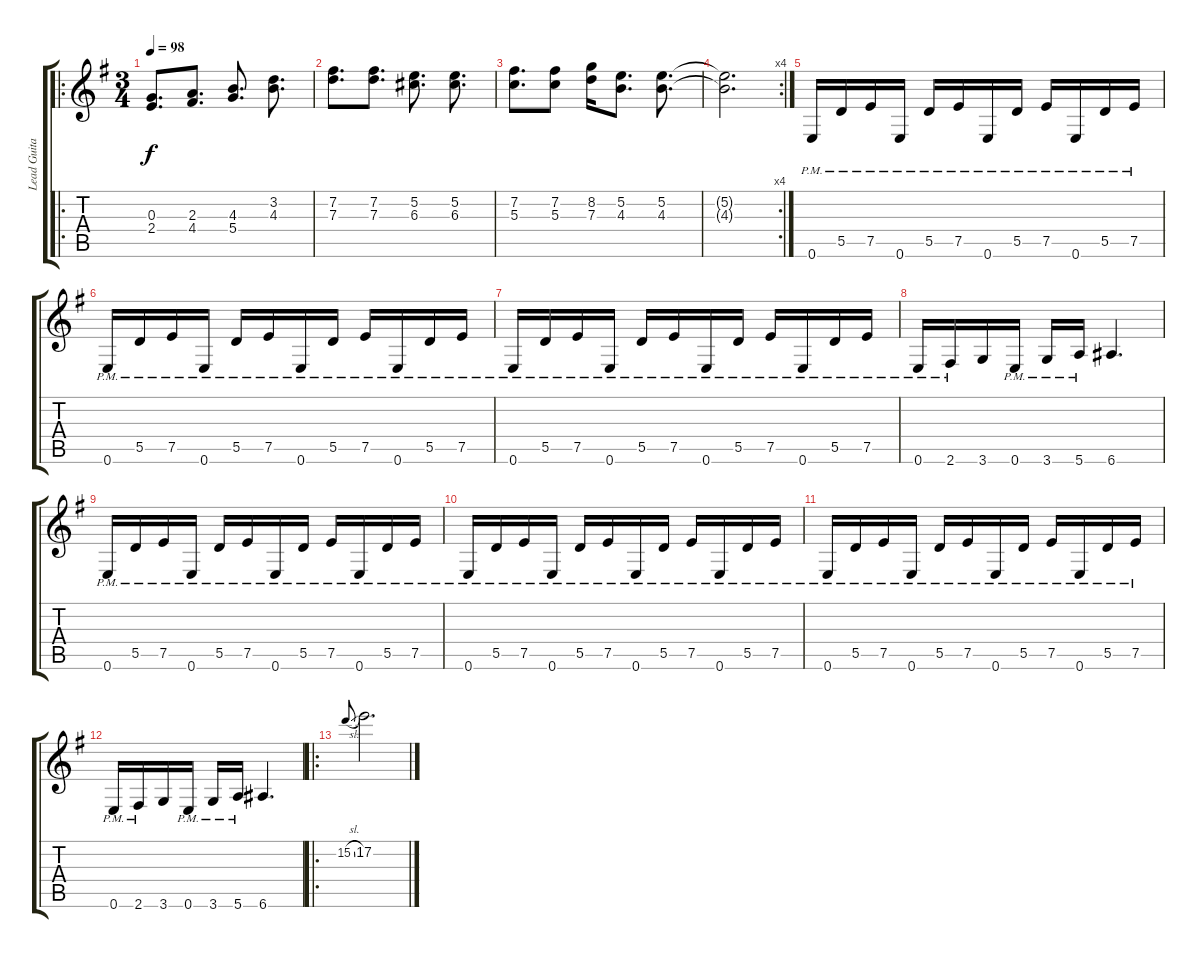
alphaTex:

\track ("Lead Guitar" "Lead Guita") {instrument overdrivenguitar}
\staff {score tabs}
\tuning (E4 B3 G3 D3 A2 E2) {hide}
\ro
\ts (3 4)
\tempo 98
\clef g2
\ks eminor
(0.3 2.4).8{d dy f volume 16 balance 4} (2.3 4.4).8{d} (4.3 5.4).8{d} (3.2 4.3).8{d} |
(7.2 7.3).8{d} (7.2 7.3).8{d} (5.2 6.3).8{d} (5.2 6.3).8{d} |
(7.2 5.3).8{d} (7.2 5.3).8 (8.2 7.3).16 (5.2 4.3).8{d} (5.2 4.3).8{d} |
\rc 4
(5.2{t} 4.3{t}).2{d} |
0.6{pm}.16 5.5{pm}.16 7.5{pm}.16 0.6{pm}.16 5.5{pm}.16 7.5{pm}.16 0.6{pm}.16 5.5{pm}.16 7.5{pm}.16 0.6{pm}.16 5.5{pm}.16 7.5{pm}.16 |
0.6{pm}.16 5.5{pm}.16 7.5{pm}.16 0.6{pm}.16 5.5{pm}.16 7.5{pm}.16 0.6{pm}.16 5.5{pm}.16 7.5{pm}.16 0.6{pm}.16 5.5{pm}.16 7.5{pm}.16 |
0.6{pm}.16 5.5{pm}.16 7.5{pm}.16 0.6{pm}.16 5.5{pm}.16 7.5{pm}.16 0.6{pm}.16 5.5{pm}.16 7.5{pm}.16 0.6{pm}.16 5.5{pm}.16 7.5{pm}.16 |
0.6{pm}.16 2.6{pm}.16 3.6.16 0.6{pm}.16 3.6{pm}.16 5.6{pm}.16 6.6.4{d} |
0.6{pm}.16 5.5{pm}.16 7.5{pm}.16 0.6{pm}.16 5.5{pm}.16 7.5{pm}.16 0.6{pm}.16 5.5{pm}.16 7.5{pm}.16 0.6{pm}.16 5.5{pm}.16 7.5{pm}.16 |
0.6{pm}.16 5.5{pm}.16 7.5{pm}.16 0.6{pm}.16 5.5{pm}.16 7.5{pm}.16 0.6{pm}.16 5.5{pm}.16 7.5{pm}.16 0.6{pm}.16 5.5{pm}.16 7.5{pm}.16 |
0.6{pm}.16 5.5{pm}.16 7.5{pm}.16 0.6{pm}.16 5.5{pm}.16 7.5{pm}.16 0.6{pm}.16 5.5{pm}.16 7.5{pm}.16 0.6{pm}.16 5.5{pm}.16 7.5{pm}.16 |
0.6{pm}.16 2.6{pm}.16 3.6.16 0.6{pm}.16 3.6{pm}.16 5.6{pm}.16 6.6.4{d} |
\ro
15.2{sl}.8{gr onbeat} 17.2.2{d}
